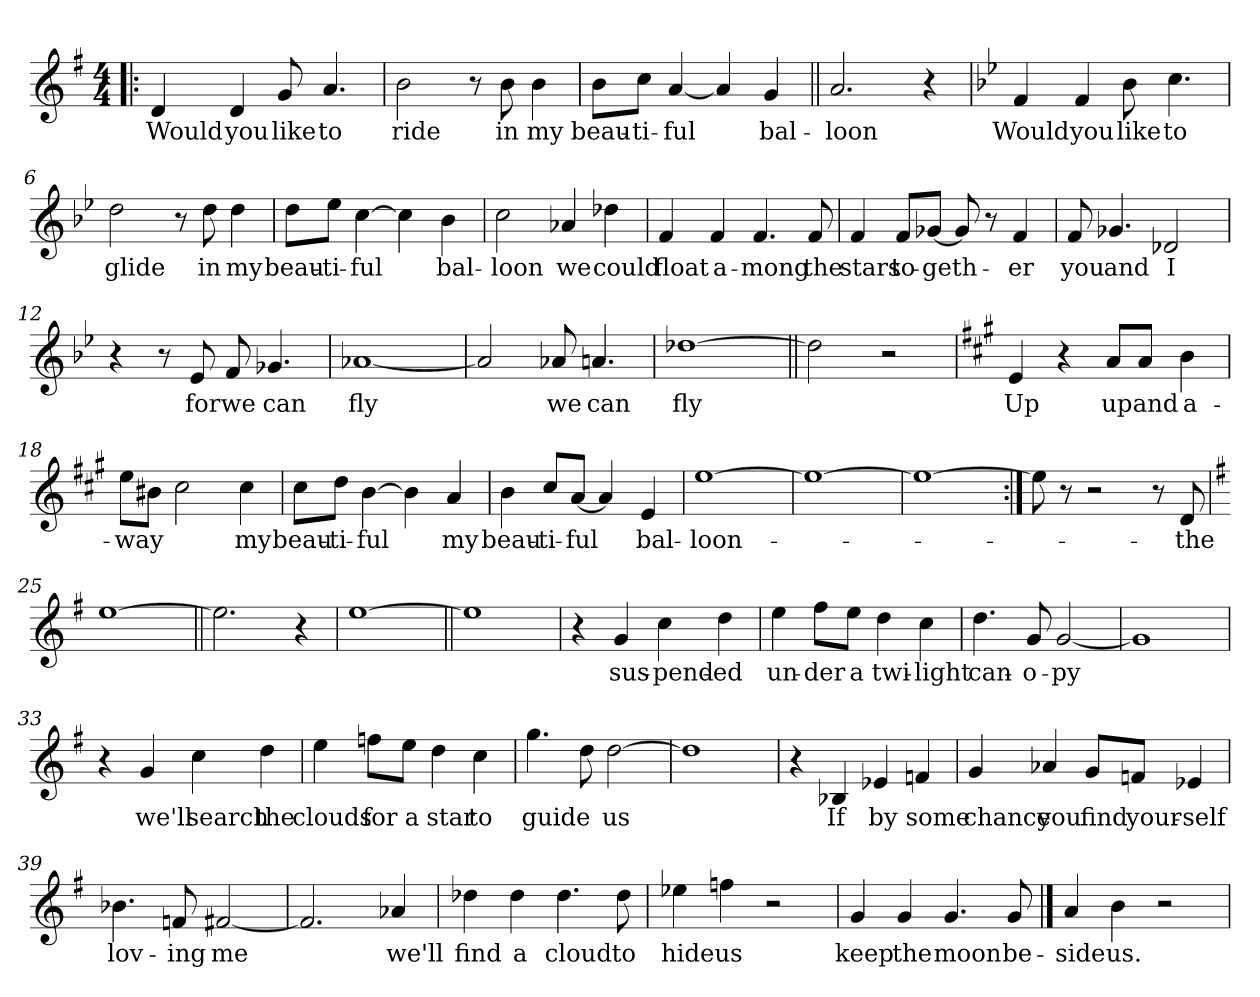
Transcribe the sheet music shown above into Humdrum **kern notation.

**kern	**text
*part1	*part1
*staff1	*staff1
*clefG2	*
*k[f#]	*
*G:	*
*M4/4	*
=1!|:	=1!|:
4d/	Would
4d/	you
8g/	like
4.a/	to
=2	=2
2b\	ride
8r	.
8b\	in
4b\	my
=3	=3
8b\L	beau-
8cc\J	ti-
[4a/	-ful
4a/]	.
4g/	bal-
=4||	=4||
2.a/	loon
4r	.
!!LO:LB:g=z
=5	=5
*k[b-e-]	*
*B-:	*
4f/	Would
4f/	you
8b-\	like
4.cc\	to
=6	=6
2dd\	glide
8r	.
8dd\	in
4dd\	my
=7	=7
8dd\L	beau-
8ee-\J	-ti-
[4cc\	-ful
4cc\]	.
4b-\	bal-
=8	=8
2cc\	-loon
4a-X/	we
4dd-X\	could
!!LO:LB:g=z
=9	=9
4f/	float
4f/	a-
4.f/	-mong
8f/	the
=10	=10
4f/	stars
8f/L	to-
[8g-X/J	-geth-
8g-/]	.
8r	.
4f/	er
=11	=11
8f/	you
4.g-X/	and
2d-X/	I
=12	=12
4r	.
8r	.
8e-/	for
8f/	we
4.g-X/	can
!!LO:LB:g=z
=13	=13
[1a-X	fly
=14	=14
2a-/]	.
8a-/	we
4.an/	can
=15	=15
[1dd-X	fly
=16||	=16||
2dd-\]	.
2r	.
!!LO:LB:g=z
=17	=17
*k[f#c#g#]	*
*A:	*
4e/	Up
4r	.
8a/L	up
8a/J	and
4b\	a-
=18	=18
8ee\L	-way
8b#X\J	.
2cc#\	.
4cc#\	my
=19	=19
8cc#\L	beau-
8dd\J	-ti-
[4b\	-ful
4b\]	.
4a/	my
=20	=20
4b\	beau-
8cc#/L	-ti-
[8a/J	-ful
4a/]	.
4e/	bal-
!!LO:LB:g=z
=21	=21
[1ee	-loon-
=22	=22
1ee_	.
=23	=23
1ee_	.
=24:|!	=24:|!
8ee\]	.
8r	.
2r	.
8r	.
8d/	the
!!LO:LB:g=z
=25	=25
*k[f#]	*
*G:	*
[1ee	.
=26||	=26||
2.ee\]	.
4r	.
=27	=27
[1ee	.
=28||	=28||
1ee]	.
=29	=29
4r	.
4g/	sus-
4cc\	-pend-
4dd\	-ed
=30	=30
4ee\	un-
8ff#\L	-der
8ee\J	a
4dd\	twi-
4cc\	-light
=31	=31
4.dd\	can-
8g/	-o-
[2g/	-py
=32	=32
1g]	.
!!LO:LB:g=z
=33	=33
4r	.
4g/	we'll
4cc\	search
4dd\	the
=34	=34
4ee\	clouds
8ffn\L	for
8ee\J	a
4dd\	star
4cc\	to
=35	=35
4.gg\	guide
8dd\	.
[2dd\	us
=36	=36
1dd]	.
=37	=37
4r	.
4B-X/	If
4e-X/	by
4fn/	some
=38	=38
4g/	chance
4a-X/	you
8g/L	find
8fn/J	your-
4e-X/	-self
!!LO:LB:g=z
=39	=39
4.b-X\	lov-
8fn/	-ing
[2f#X/	me
=40	=40
2.f#/]	.
4a-X/	we'll
=41	=41
4dd-X\	find
4dd-\	a
4.dd-\	cloud
8dd-\	to
=42	=42
4ee-X\	hide
4ffn\	us
2r	.
=43	=43
4g/	keep
4g/	the
4.g/	moon
8g/	be-
==44	==44
4a/	-side
4b\	us.
2r	.
=	=
*-	*-
